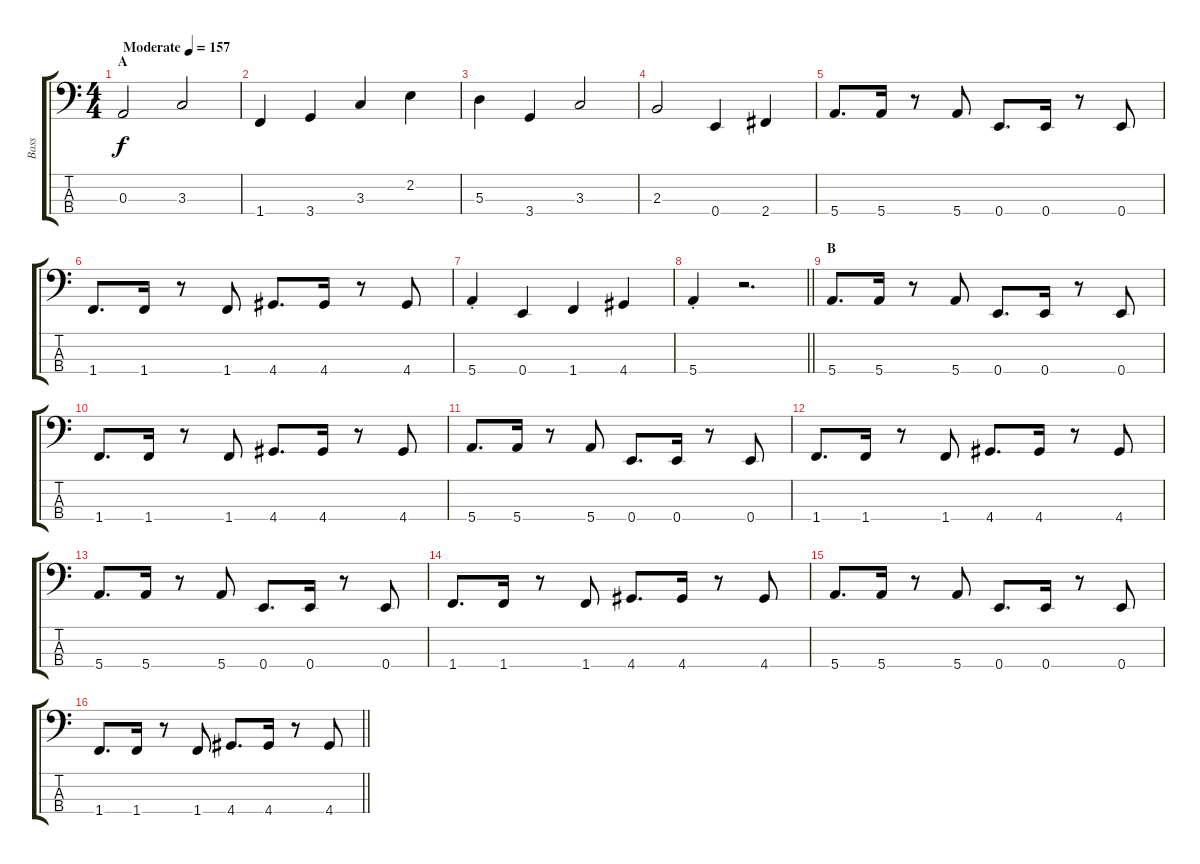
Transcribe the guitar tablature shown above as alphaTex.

\track ("Bass" "Bass") {instrument electricbassfinger}
\staff {score tabs}
\tuning (G2 D2 A1 E1) {hide}
\ts (4 4)
\section ("" "A")
\tempo (157 "Moderate")
\clef f4
\ks c
0.3.2{dy f instrument electricbassfinger} 3.3.2 |
1.4.4 3.4.4 3.3.4 2.2.4 |
5.3.4 3.4.4 3.3.2 |
2.3.2 0.4.4 2.4.4 |
5.4.8{d} 5.4.16 r.8 5.4.8 0.4.8{d} 0.4.16 r.8 0.4.8 |
1.4.8{d} 1.4.16 r.8 1.4.8 4.4.8{d} 4.4.16 r.8 4.4.8 |
5.4{st}.4 0.4.4 1.4.4 4.4.4 |
\barLineRight lightlight
5.4{st}.4 r.2{d} |
\section ("" "B")
5.4.8{d} 5.4.16 r.8 5.4.8 0.4.8{d} 0.4.16 r.8 0.4.8 |
1.4.8{d} 1.4.16 r.8 1.4.8 4.4.8{d} 4.4.16 r.8 4.4.8 |
5.4.8{d} 5.4.16 r.8 5.4.8 0.4.8{d} 0.4.16 r.8 0.4.8 |
1.4.8{d} 1.4.16 r.8 1.4.8 4.4.8{d} 4.4.16 r.8 4.4.8 |
5.4.8{d} 5.4.16 r.8 5.4.8 0.4.8{d} 0.4.16 r.8 0.4.8 |
1.4.8{d} 1.4.16 r.8 1.4.8 4.4.8{d} 4.4.16 r.8 4.4.8 |
5.4.8{d} 5.4.16 r.8 5.4.8 0.4.8{d} 0.4.16 r.8 0.4.8 |
\barLineRight lightlight
1.4.8{d} 1.4.16 r.8 1.4.8 4.4.8{d} 4.4.16 r.8 4.4.8
